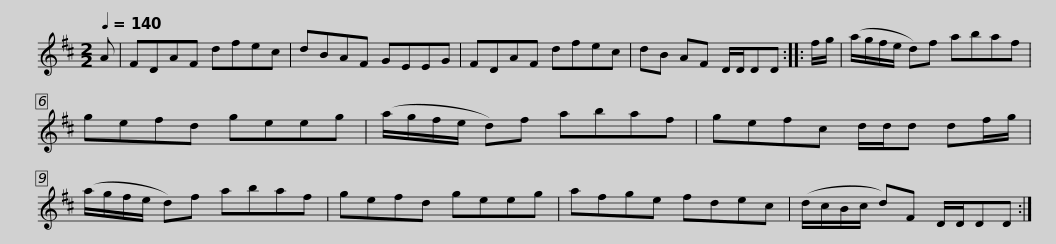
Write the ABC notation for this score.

X:1
L:1/8
Q:1/4=140
M:2/2
I:linebreak $
K:D
V:1 treble
V:1
 A | FDAF dfec | dBAF GEEG | FDAF dfec | dB AF D/D/DD :: %5
 f/g/ |$ (a/g/f/e/ d)f abaf | gefd geeg | (a/g/f/e/ d)f abaf | gefc d/d/d df/g/ |$ %10
 (a/g/f/e/ d)f abaf | gefd geeg | afge fdec | (d/c/B/c/ d)F D/D/DD :| %14
